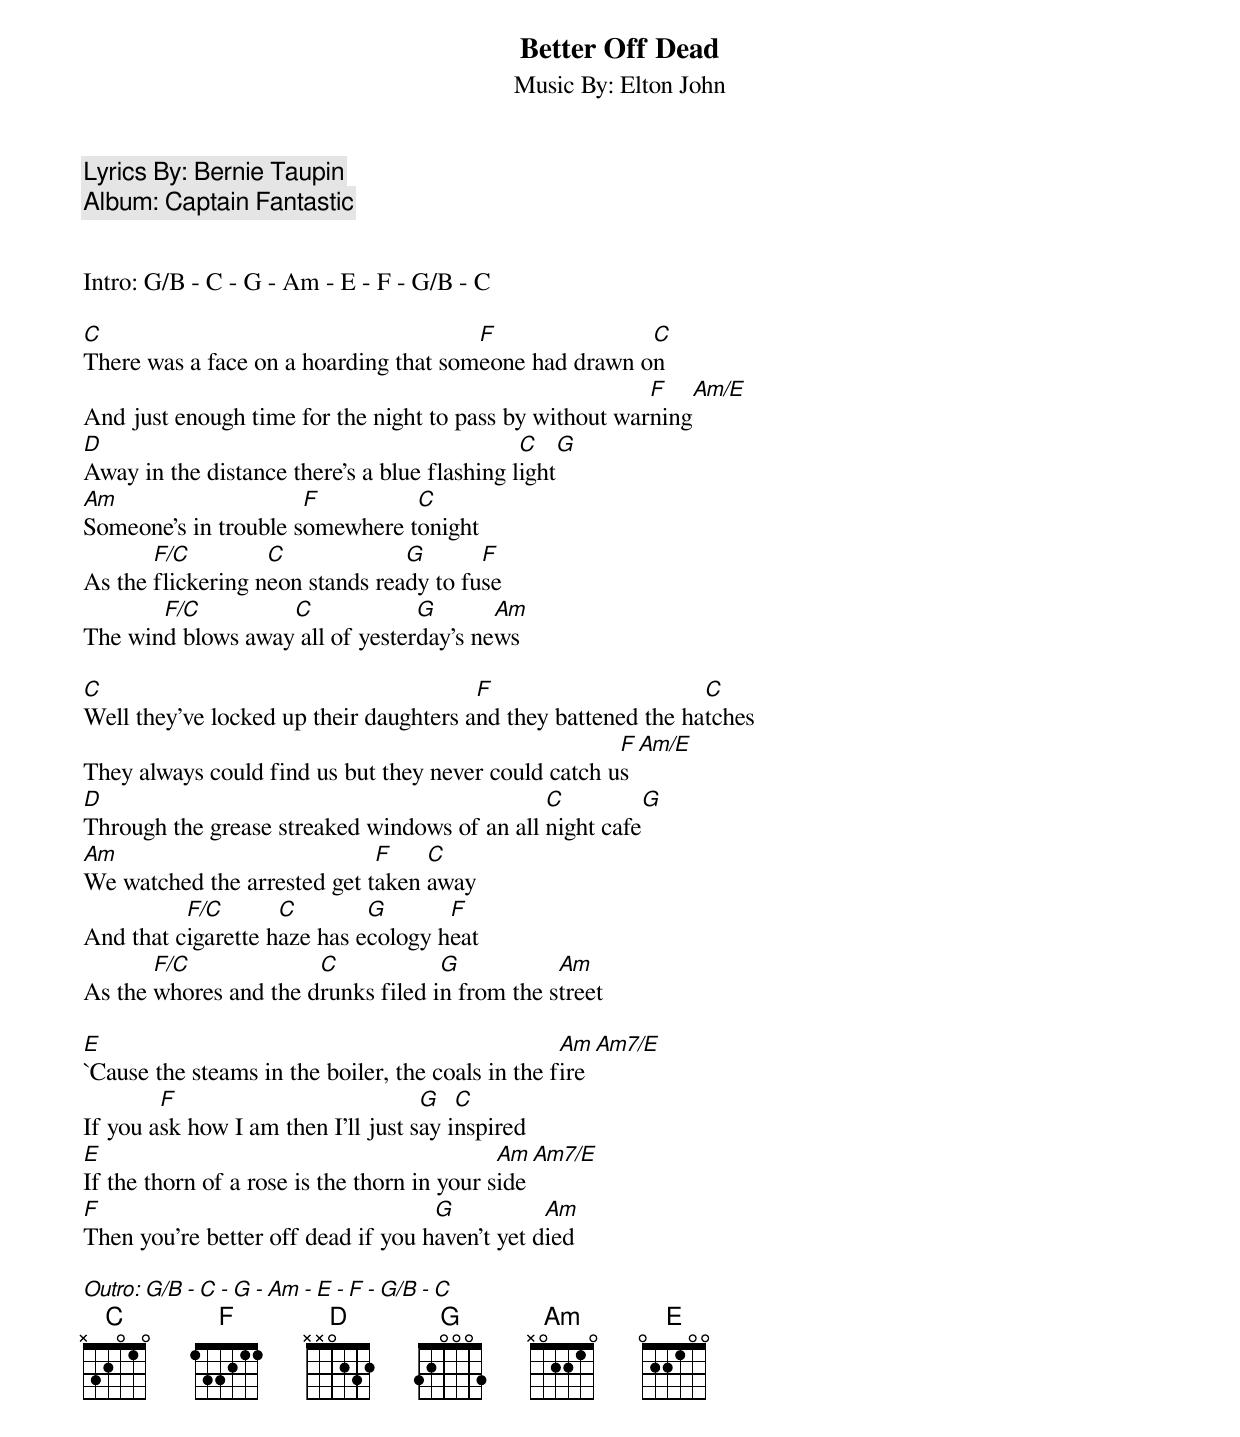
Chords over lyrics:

Better Off Dead
Music By: Elton John
Lyrics By: Bernie Taupin
Album: Captain Fantastic


Intro: G/B - C - G - Am - E - F - G/B - C

C                                      F               C
There was a face on a hoarding that someone had drawn on
                                                         F    Am/E
And just enough time for the night to pass by without warning
D                                             C     G
Away in the distance there's a blue flashing light
Am                    F         C
Someone's in trouble somewhere tonight
       F/C         C             G       F
As the flickering neon stands ready to fuse
       F/C         C             G       Am
The wind blows away all of yesterday's news

C                                       F                      C
Well they've locked up their daughters and they battened the hatches
                                                      F    Am/E
They always could find us but they never could catch us
D                                             C          G
Through the grease streaked windows of an all night cafe
Am                           F    C
We watched the arrested get taken away
          F/C       C        G       F
And that cigarette haze has ecology heat
       F/C             C            G           Am
As the whores and the drunks filed in from the street

E                                                  Am  Am7/E
`Cause the steams in the boiler, the coals in the fire
        F                           G   C
If you ask how I am then I'll just say inspired
E                                            Am  Am7/E
If the thorn of a rose is the thorn in your side
F                                   G           Am
Then you're better off dead if you haven't yet died

Outro: G/B - C - G - Am - E - F - G/B - C
